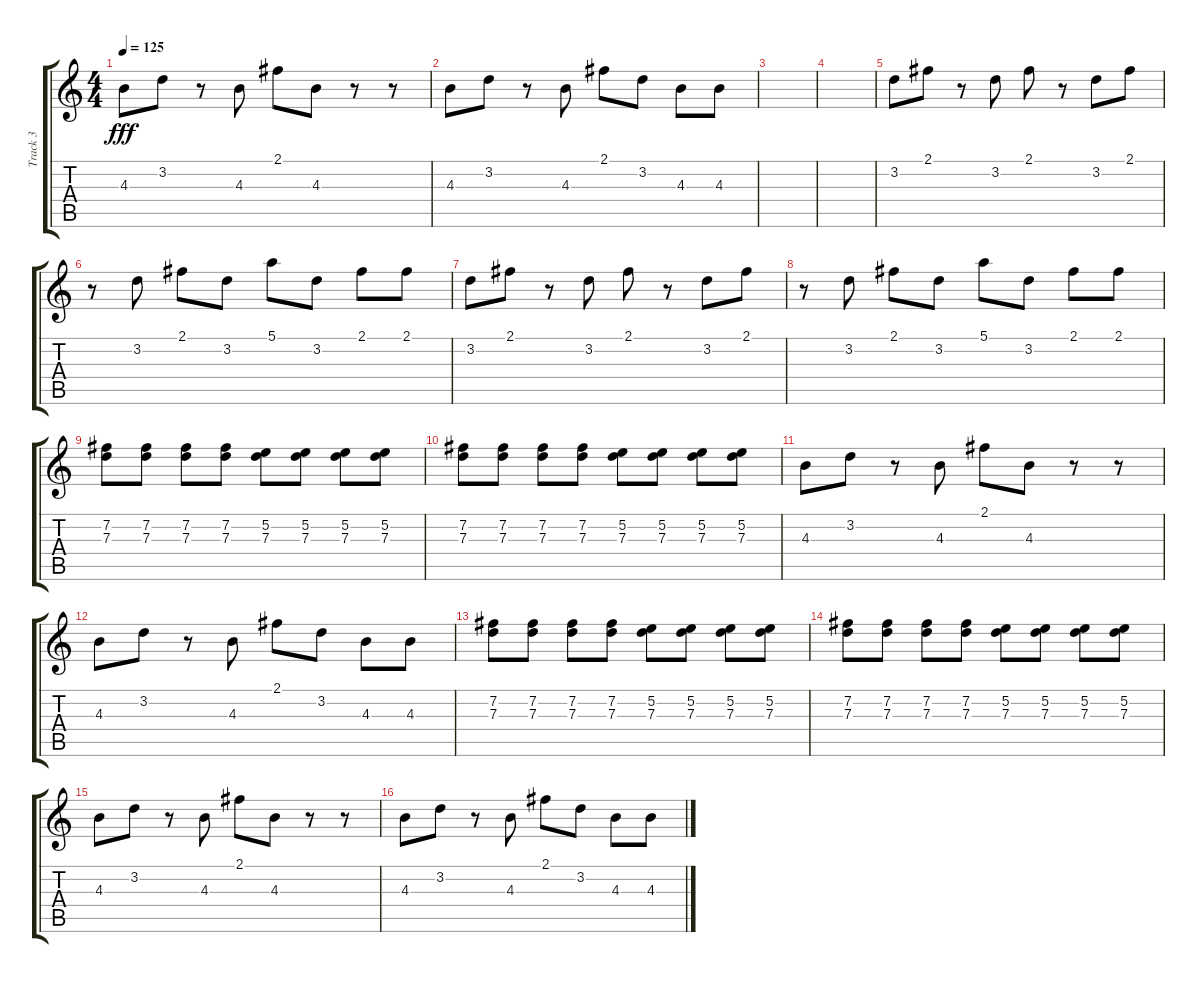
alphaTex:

\track ("Track 3" "Track 3") {instrument acousticguitarsteel}
\staff {score tabs}
\tuning (E4 B3 G3 D3 A2 E2) {hide}
\ts (4 4)
\tempo 125
\clef g2
\ks c
4.3.8{dy fff} 3.2.8 r.8 4.3.8 2.1.8 4.3.8 r.8 r.8 |
4.3.8 3.2.8 r.8 4.3.8 2.1.8 3.2.8 4.3.8 4.3.8 |
|
|
3.2.8 2.1.8 r.8 3.2.8 2.1.8 r.8 3.2.8 2.1.8 |
r.8 3.2.8 2.1.8 3.2.8 5.1.8 3.2.8 2.1.8 2.1.8 |
3.2.8 2.1.8 r.8 3.2.8 2.1.8 r.8 3.2.8 2.1.8 |
r.8 3.2.8 2.1.8 3.2.8 5.1.8 3.2.8 2.1.8 2.1.8 |
(7.2 7.3).8 (7.2 7.3).8 (7.2 7.3).8 (7.2 7.3).8 (5.2 7.3).8 (5.2 7.3).8 (5.2 7.3).8 (5.2 7.3).8 |
(7.2 7.3).8 (7.2 7.3).8 (7.2 7.3).8 (7.2 7.3).8 (5.2 7.3).8 (5.2 7.3).8 (5.2 7.3).8 (5.2 7.3).8 |
4.3.8 3.2.8 r.8 4.3.8 2.1.8 4.3.8 r.8 r.8 |
4.3.8 3.2.8 r.8 4.3.8 2.1.8 3.2.8 4.3.8 4.3.8 |
(7.2 7.3).8 (7.2 7.3).8 (7.2 7.3).8 (7.2 7.3).8 (5.2 7.3).8 (5.2 7.3).8 (5.2 7.3).8 (5.2 7.3).8 |
(7.2 7.3).8 (7.2 7.3).8 (7.2 7.3).8 (7.2 7.3).8 (5.2 7.3).8 (5.2 7.3).8 (5.2 7.3).8 (5.2 7.3).8 |
4.3.8 3.2.8 r.8 4.3.8 2.1.8 4.3.8 r.8 r.8 |
4.3.8 3.2.8 r.8 4.3.8 2.1.8 3.2.8 4.3.8 4.3.8
